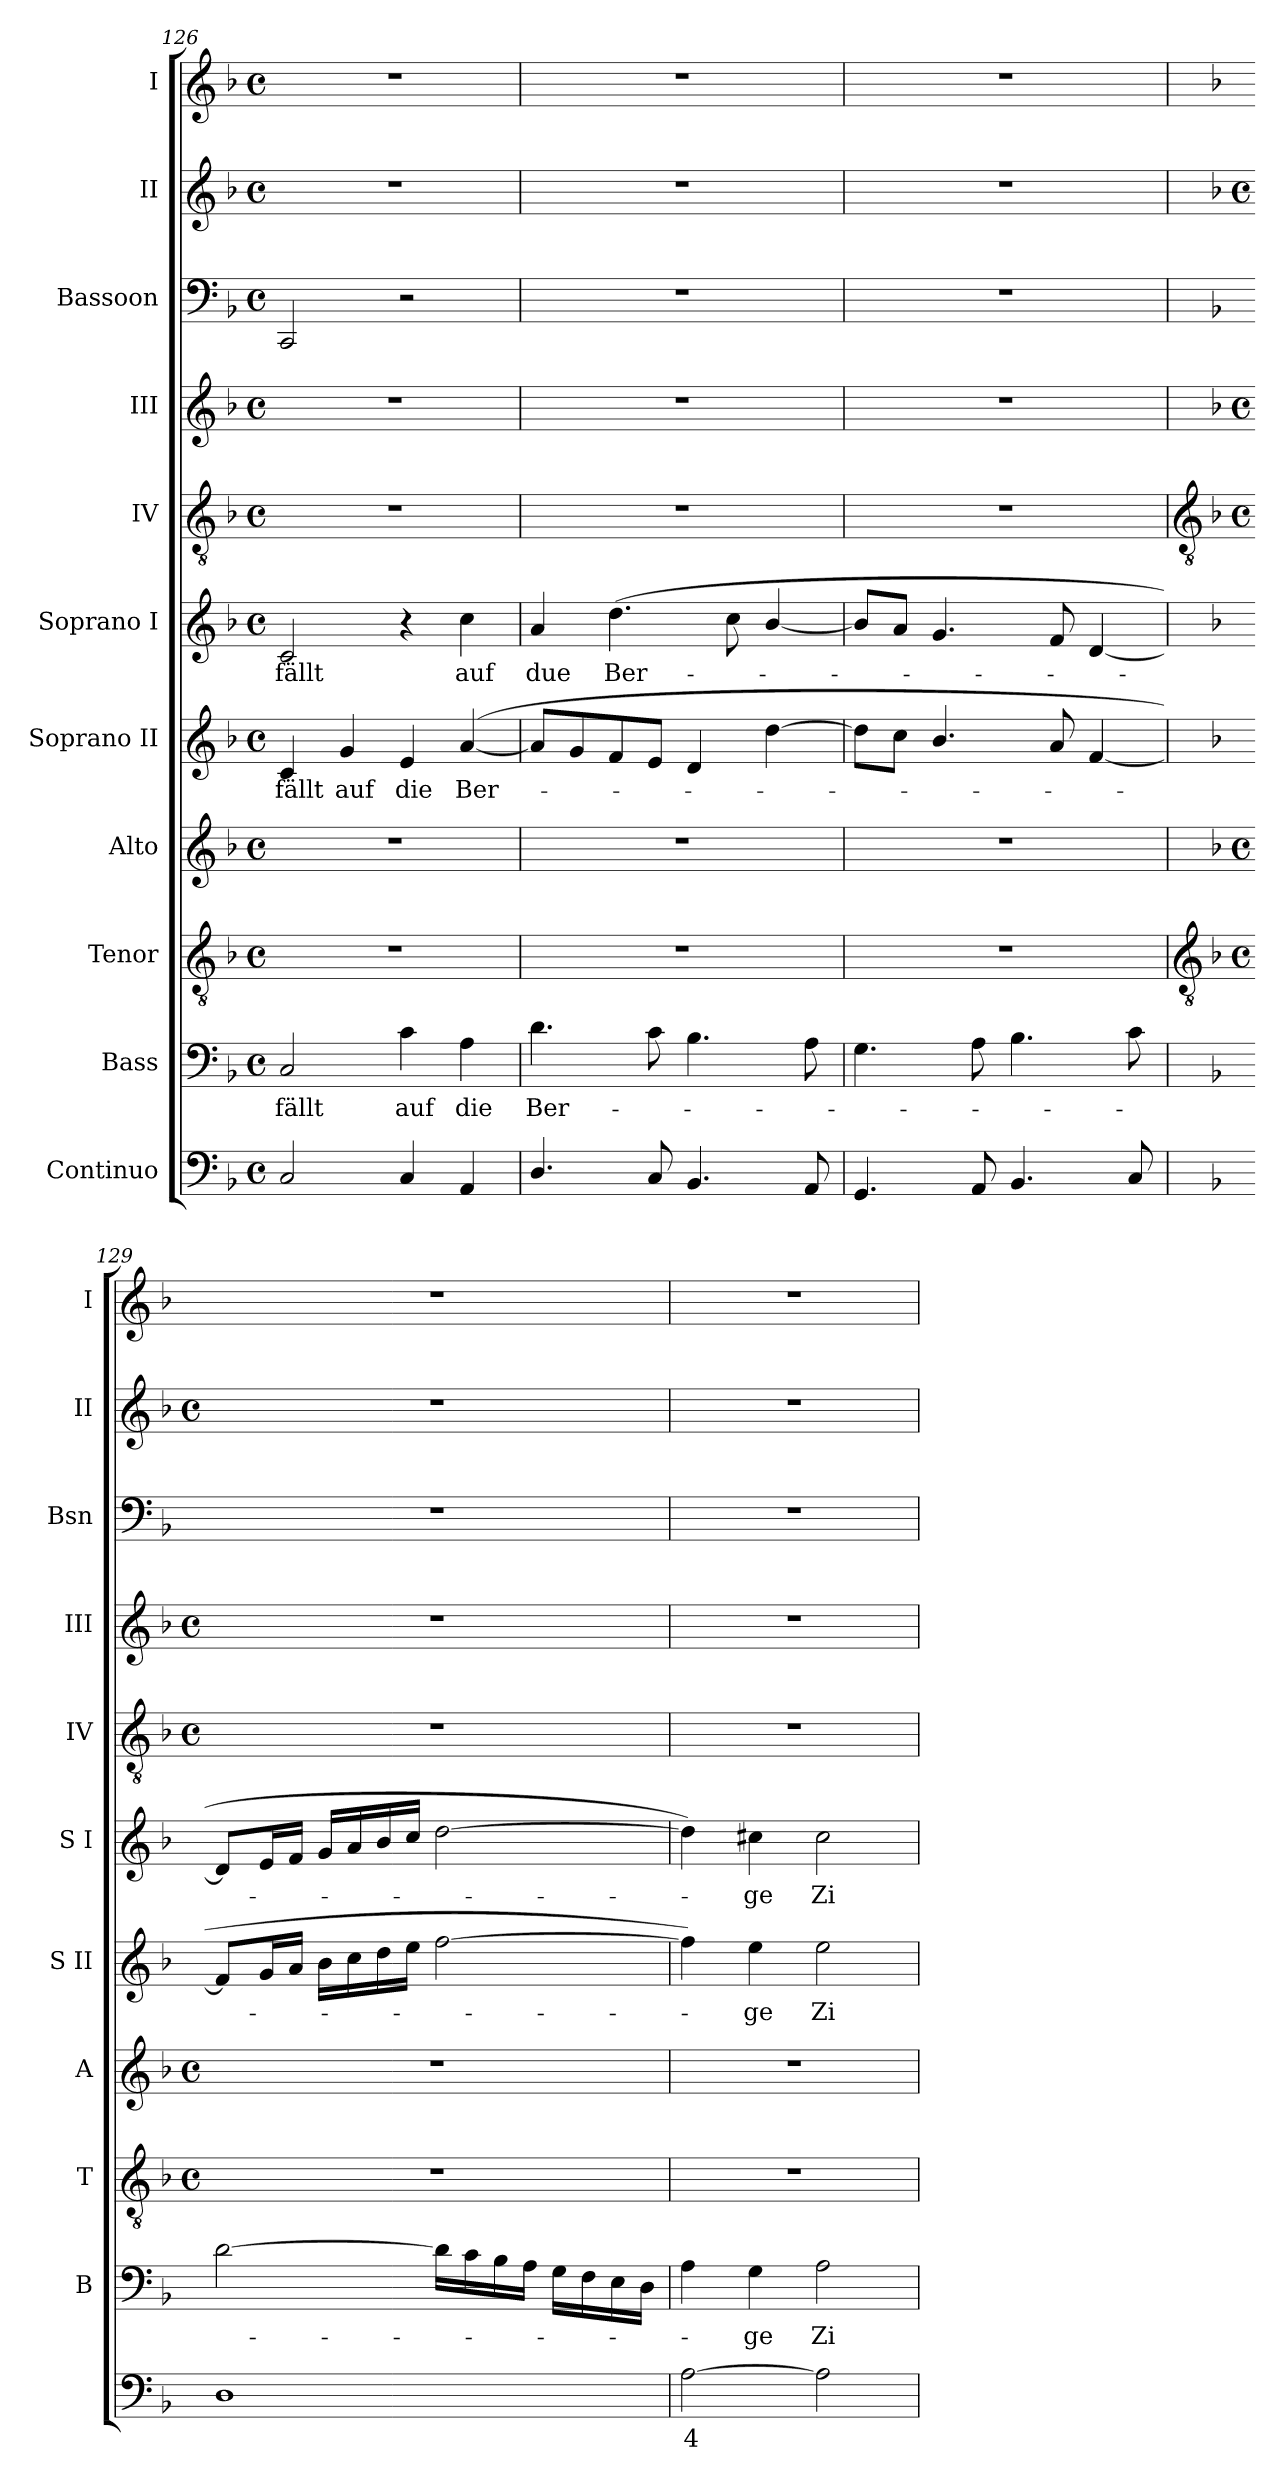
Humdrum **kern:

**kern	**text	**kern	**text	**kern	**kern	**kern	**text	**kern	**text	**kern	**kern	**kern	**kern	**kern
*part11	*part11	*part10	*part10	*part9	*part8	*part7	*part7	*part6	*part6	*part5	*part4	*part3	*part2	*part1
*staff11	*staff11	*staff10	*staff10	*staff9	*staff8	*staff7	*staff7	*staff6	*staff6	*staff5	*staff4	*staff3	*staff2	*staff1
*I"Continuo	*	*I"Bass	*	*I"Tenor	*I"Alto	*I"Soprano II	*	*I"Soprano I	*	*I"IV	*I"III	*I"Bassoon	*I"II	*I"I
*	*	*I'B	*	*I'T	*I'A	*I'S II	*	*I'S I	*	*I'IV	*I'III	*I'Bsn	*I'II	*I'I
*clefF4	*	*clefF4	*	*clefGv2	*clefG2	*clefG2	*	*clefG2	*	*clefGv2	*clefG2	*clefF4	*clefG2	*clefG2
*k[b-]	*	*k[b-]	*	*k[b-]	*k[b-]	*k[b-]	*	*k[b-]	*	*k[b-]	*k[b-]	*k[b-]	*k[b-]	*k[b-]
*F:	*	*F:	*	*F:	*F:	*F:	*	*F:	*	*F:	*F:	*F:	*F:	*F:
*M4/4	*	*M4/4	*	*M4/4	*M4/4	*M4/4	*	*M4/4	*	*M4/4	*M4/4	*M4/4	*M4/4	*M4/4
*met(c)	*	*met(c)	*	*met(c)	*met(c)	*met(c)	*	*met(c)	*	*met(c)	*met(c)	*met(c)	*met(c)	*met(c)
=126	=126	=126	=126	=126	=126	=126	=126	=126	=126	=126	=126	=126	=126	=126
!	!	!	!LO:LY:b	!	!	!	!LO:LY:b	!	!LO:LY:b	!	!	!	!	!
2C	.	2C	-fällt	1r	1r	4c	fällt	2c	-fällt	1r	1r	2CC	1r	1r
!	!	!	!	!	!	!	!LO:LY:b	!	!	!	!	!	!	!
.	.	.	.	.	.	4g	auf	.	.	.	.	.	.	.
!	!	!	!LO:LY:b	!	!	!	!LO:LY:b	!	!	!	!	!	!	!
4C	.	4c	auf	.	.	4e	die	4r	.	.	.	2r	.	.
!	!	!	!LO:LY:b	!	!	!	!LO:LY:b	!	!LO:LY:b	!	!	!	!	!
4AA	.	4A	die	.	.	(<[4a	Ber-	4cc	auf	.	.	.	.	.
=127	=127	=127	=127	=127	=127	=127	=127	=127	=127	=127	=127	=127	=127	=127
!	!	!	!LO:LY:b	!	!	!	!	!	!LO:LY:b	!	!	!	!	!
4.D/	.	4.d	Ber-	1r	1r	8aL]	.	4a	due	1r	1r	1r	1r	1r
.	.	.	.	.	.	8g	.	.	.	.	.	.	.	.
!	!	!	!	!	!	!	!	!	!LO:LY:b	!	!	!	!	!
.	.	.	.	.	.	8f	.	(<4.dd	Ber-	.	.	.	.	.
8C	.	8c	.	.	.	8eJ	.	.	.	.	.	.	.	.
4.BB-	.	4.B-	.	.	.	4d	.	.	.	.	.	.	.	.
.	.	.	.	.	.	.	.	8cc	.	.	.	.	.	.
.	.	.	.	.	.	[4dd	.	[4b-/	.	.	.	.	.	.
8AA	.	8A	.	.	.	.	.	.	.	.	.	.	.	.
=128	=128	=128	=128	=128	=128	=128	=128	=128	=128	=128	=128	=128	=128	=128
4.GG	.	4.G	.	1r	1r	8ddL]	.	8b-L]	.	1r	1r	1r	1r	1r
.	.	.	.	.	.	8ccJ	.	8aJ	.	.	.	.	.	.
.	.	.	.	.	.	4.b-/	.	4.g	.	.	.	.	.	.
8AA	.	8A	.	.	.	.	.	.	.	.	.	.	.	.
4.BB-	.	4.B-	.	.	.	.	.	.	.	.	.	.	.	.
.	.	.	.	.	.	8a	.	8f	.	.	.	.	.	.
.	.	.	.	.	.	[4f	.	[4d	.	.	.	.	.	.
8C	.	8c	.	.	.	.	.	.	.	.	.	.	.	.
!!LO:LB:g=z
=129	=129	=129	=129	=129	=129	=129	=129	=129	=129	=129	=129	=129	=129	=129
*	*	*	*	*clefGv2	*	*	*	*	*	*clefGv2	*	*	*	*
*	*	*	*	*k[b-]	*k[b-]	*	*	*	*	*k[b-]	*k[b-]	*	*k[b-]	*
*	*	*	*	*F:	*F:	*	*	*	*	*F:	*F:	*	*F:	*
*	*	*	*	*M4/4	*M4/4	*	*	*	*	*M4/4	*M4/4	*	*M4/4	*
*	*	*	*	*met(c)	*met(c)	*	*	*	*	*met(c)	*met(c)	*	*met(c)	*
1D	.	[2d	.	1r	1r	8fL]	.	8dL]	.	1r	1r	1r	1r	1r
.	.	.	.	.	.	16gL	.	16eL	.	.	.	.	.	.
.	.	.	.	.	.	16aJJ	.	16fJJ	.	.	.	.	.	.
.	.	.	.	.	.	16b-LL	.	16gLL	.	.	.	.	.	.
.	.	.	.	.	.	16cc	.	16a	.	.	.	.	.	.
.	.	.	.	.	.	16dd	.	16b-	.	.	.	.	.	.
.	.	.	.	.	.	16eeJJ	.	16ccJJ	.	.	.	.	.	.
.	.	16dLL]	.	.	.	[2ff	.	[2dd	.	.	.	.	.	.
.	.	16c	.	.	.	.	.	.	.	.	.	.	.	.
.	.	16B-	.	.	.	.	.	.	.	.	.	.	.	.
.	.	16AJJ	.	.	.	.	.	.	.	.	.	.	.	.
.	.	16GLL	.	.	.	.	.	.	.	.	.	.	.	.
.	.	16F	.	.	.	.	.	.	.	.	.	.	.	.
.	.	16E	.	.	.	.	.	.	.	.	.	.	.	.
.	.	16DJJ	.	.	.	.	.	.	.	.	.	.	.	.
=130	=130	=130	=130	=130	=130	=130	=130	=130	=130	=130	=130	=130	=130	=130
!	!LO:LY:b	!	!	!	!	!	!	!	!	!	!	!	!	!
[2A	4	4A	.	1r	1r	4ff])	.	4dd])	.	1r	1r	1r	1r	1r
!	!	!	!LO:LY:b	!	!	!	!LO:LY:b	!	!LO:LY:b	!	!	!	!	!
.	.	4G	ge	.	.	4ee	ge	4cc#X	ge	.	.	.	.	.
!	!	!	!LO:LY:b	!	!	!	!LO:LY:b	!	!LO:LY:b	!	!	!	!	!
2A]	.	2A	Zi-	.	.	2ee	Zi-	2cc#	Zi-	.	.	.	.	.
=	=	=	=	=	=	=	=	=	=	=	=	=	=	=
*-	*-	*-	*-	*-	*-	*-	*-	*-	*-	*-	*-	*-	*-	*-
